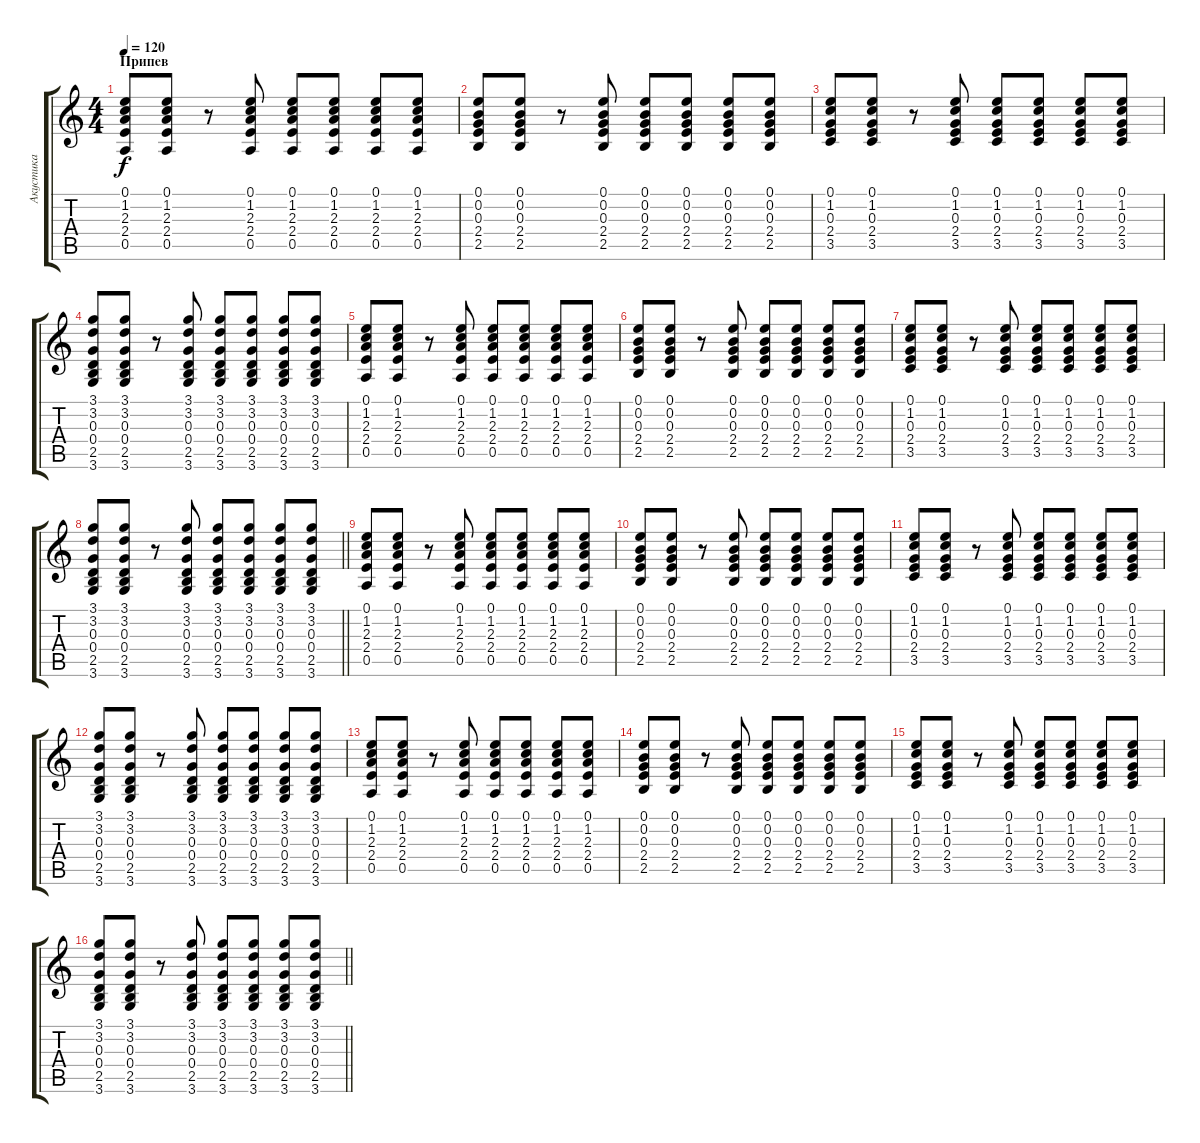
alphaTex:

\track ("Акустика" "Акустика") {instrument acousticguitarsteel}
\staff {score tabs}
\tuning (E4 B3 G3 D3 A2 E2) {hide}
\ts (4 4)
\section ("" "Припев")
\tempo 120
\clef g2
\ks c
(0.1 1.2 2.3 2.4 0.5).8{dy f} (0.1 1.2 2.3 2.4 0.5).8 r.8 (0.1 1.2 2.3 2.4 0.5).8 (0.1 1.2 2.3 2.4 0.5).8 (0.1 1.2 2.3 2.4 0.5).8 (0.1 1.2 2.3 2.4 0.5).8 (0.1 1.2 2.3 2.4 0.5).8 |
(0.1 0.2 0.3 2.4 2.5).8 (0.1 0.2 0.3 2.4 2.5).8 r.8 (0.1 0.2 0.3 2.4 2.5).8 (0.1 0.2 0.3 2.4 2.5).8 (0.1 0.2 0.3 2.4 2.5).8 (0.1 0.2 0.3 2.4 2.5).8 (0.1 0.2 0.3 2.4 2.5).8 |
(0.1 1.2 0.3 2.4 3.5).8 (0.1 1.2 0.3 2.4 3.5).8 r.8 (0.1 1.2 0.3 2.4 3.5).8 (0.1 1.2 0.3 2.4 3.5).8 (0.1 1.2 0.3 2.4 3.5).8 (0.1 1.2 0.3 2.4 3.5).8 (0.1 1.2 0.3 2.4 3.5).8 |
(3.1 3.2 0.3 0.4 2.5 3.6).8 (3.1 3.2 0.3 0.4 2.5 3.6).8 r.8 (3.1 3.2 0.3 0.4 2.5 3.6).8 (3.1 3.2 0.3 0.4 2.5 3.6).8 (3.1 3.2 0.3 0.4 2.5 3.6).8 (3.1 3.2 0.3 0.4 2.5 3.6).8 (3.1 3.2 0.3 0.4 2.5 3.6).8 |
(0.1 1.2 2.3 2.4 0.5).8 (0.1 1.2 2.3 2.4 0.5).8 r.8 (0.1 1.2 2.3 2.4 0.5).8 (0.1 1.2 2.3 2.4 0.5).8 (0.1 1.2 2.3 2.4 0.5).8 (0.1 1.2 2.3 2.4 0.5).8 (0.1 1.2 2.3 2.4 0.5).8 |
(0.1 0.2 0.3 2.4 2.5).8 (0.1 0.2 0.3 2.4 2.5).8 r.8 (0.1 0.2 0.3 2.4 2.5).8 (0.1 0.2 0.3 2.4 2.5).8 (0.1 0.2 0.3 2.4 2.5).8 (0.1 0.2 0.3 2.4 2.5).8 (0.1 0.2 0.3 2.4 2.5).8 |
(0.1 1.2 0.3 2.4 3.5).8 (0.1 1.2 0.3 2.4 3.5).8 r.8 (0.1 1.2 0.3 2.4 3.5).8 (0.1 1.2 0.3 2.4 3.5).8 (0.1 1.2 0.3 2.4 3.5).8 (0.1 1.2 0.3 2.4 3.5).8 (0.1 1.2 0.3 2.4 3.5).8 |
\barLineRight lightlight
(3.1 3.2 0.3 0.4 2.5 3.6).8 (3.1 3.2 0.3 0.4 2.5 3.6).8 r.8 (3.1 3.2 0.3 0.4 2.5 3.6).8 (3.1 3.2 0.3 0.4 2.5 3.6).8 (3.1 3.2 0.3 0.4 2.5 3.6).8 (3.1 3.2 0.3 0.4 2.5 3.6).8 (3.1 3.2 0.3 0.4 2.5 3.6).8 |
(0.1 1.2 2.3 2.4 0.5).8 (0.1 1.2 2.3 2.4 0.5).8 r.8 (0.1 1.2 2.3 2.4 0.5).8 (0.1 1.2 2.3 2.4 0.5).8 (0.1 1.2 2.3 2.4 0.5).8 (0.1 1.2 2.3 2.4 0.5).8 (0.1 1.2 2.3 2.4 0.5).8 |
(0.1 0.2 0.3 2.4 2.5).8 (0.1 0.2 0.3 2.4 2.5).8 r.8 (0.1 0.2 0.3 2.4 2.5).8 (0.1 0.2 0.3 2.4 2.5).8 (0.1 0.2 0.3 2.4 2.5).8 (0.1 0.2 0.3 2.4 2.5).8 (0.1 0.2 0.3 2.4 2.5).8 |
(0.1 1.2 0.3 2.4 3.5).8 (0.1 1.2 0.3 2.4 3.5).8 r.8 (0.1 1.2 0.3 2.4 3.5).8 (0.1 1.2 0.3 2.4 3.5).8 (0.1 1.2 0.3 2.4 3.5).8 (0.1 1.2 0.3 2.4 3.5).8 (0.1 1.2 0.3 2.4 3.5).8 |
(3.1 3.2 0.3 0.4 2.5 3.6).8 (3.1 3.2 0.3 0.4 2.5 3.6).8 r.8 (3.1 3.2 0.3 0.4 2.5 3.6).8 (3.1 3.2 0.3 0.4 2.5 3.6).8 (3.1 3.2 0.3 0.4 2.5 3.6).8 (3.1 3.2 0.3 0.4 2.5 3.6).8 (3.1 3.2 0.3 0.4 2.5 3.6).8 |
(0.1 1.2 2.3 2.4 0.5).8 (0.1 1.2 2.3 2.4 0.5).8 r.8 (0.1 1.2 2.3 2.4 0.5).8 (0.1 1.2 2.3 2.4 0.5).8 (0.1 1.2 2.3 2.4 0.5).8 (0.1 1.2 2.3 2.4 0.5).8 (0.1 1.2 2.3 2.4 0.5).8 |
(0.1 0.2 0.3 2.4 2.5).8 (0.1 0.2 0.3 2.4 2.5).8 r.8 (0.1 0.2 0.3 2.4 2.5).8 (0.1 0.2 0.3 2.4 2.5).8 (0.1 0.2 0.3 2.4 2.5).8 (0.1 0.2 0.3 2.4 2.5).8 (0.1 0.2 0.3 2.4 2.5).8 |
(0.1 1.2 0.3 2.4 3.5).8 (0.1 1.2 0.3 2.4 3.5).8 r.8 (0.1 1.2 0.3 2.4 3.5).8 (0.1 1.2 0.3 2.4 3.5).8 (0.1 1.2 0.3 2.4 3.5).8 (0.1 1.2 0.3 2.4 3.5).8 (0.1 1.2 0.3 2.4 3.5).8 |
\barLineRight lightlight
(3.1 3.2 0.3 0.4 2.5 3.6).8 (3.1 3.2 0.3 0.4 2.5 3.6).8 r.8 (3.1 3.2 0.3 0.4 2.5 3.6).8 (3.1 3.2 0.3 0.4 2.5 3.6).8 (3.1 3.2 0.3 0.4 2.5 3.6).8 (3.1 3.2 0.3 0.4 2.5 3.6).8 (3.1 3.2 0.3 0.4 2.5 3.6).8
